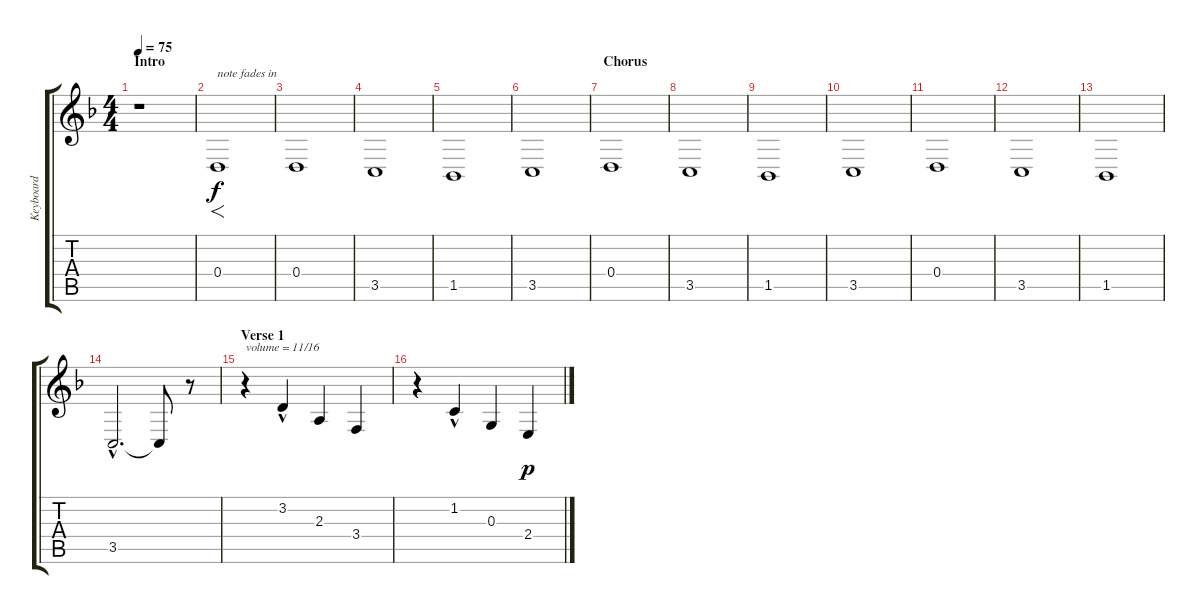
\track ("Keyboard" "Keyboard") {instrument stringensemble1}
\staff {score tabs}
\tuning (E4 B3 G3 D3 A2 D2) {hide}
\ts (4 4)
\section ("" "Intro")
\tempo 75
\clef g2
\ks dminor
r.1{dy f instrument stringensemble1} |
0.4.1{f txt "note fades in"} |
0.4.1 |
3.5.1 |
1.5.1 |
3.5.1 |
\section ("" "Chorus")
0.4.1 |
3.5.1 |
1.5.1 |
3.5.1 |
0.4.1 |
3.5.1 |
1.5.1 |
3.5{hac}.2{d} 3.5{t}.8 r.8 |
\section ("" "Verse 1")
r.4{txt "volume = 11/16" volume 11} 3.2{hac}.4 2.3.4 3.4.4 |
r.4 1.2{hac}.4 0.3.4 2.4.4{dy p}
